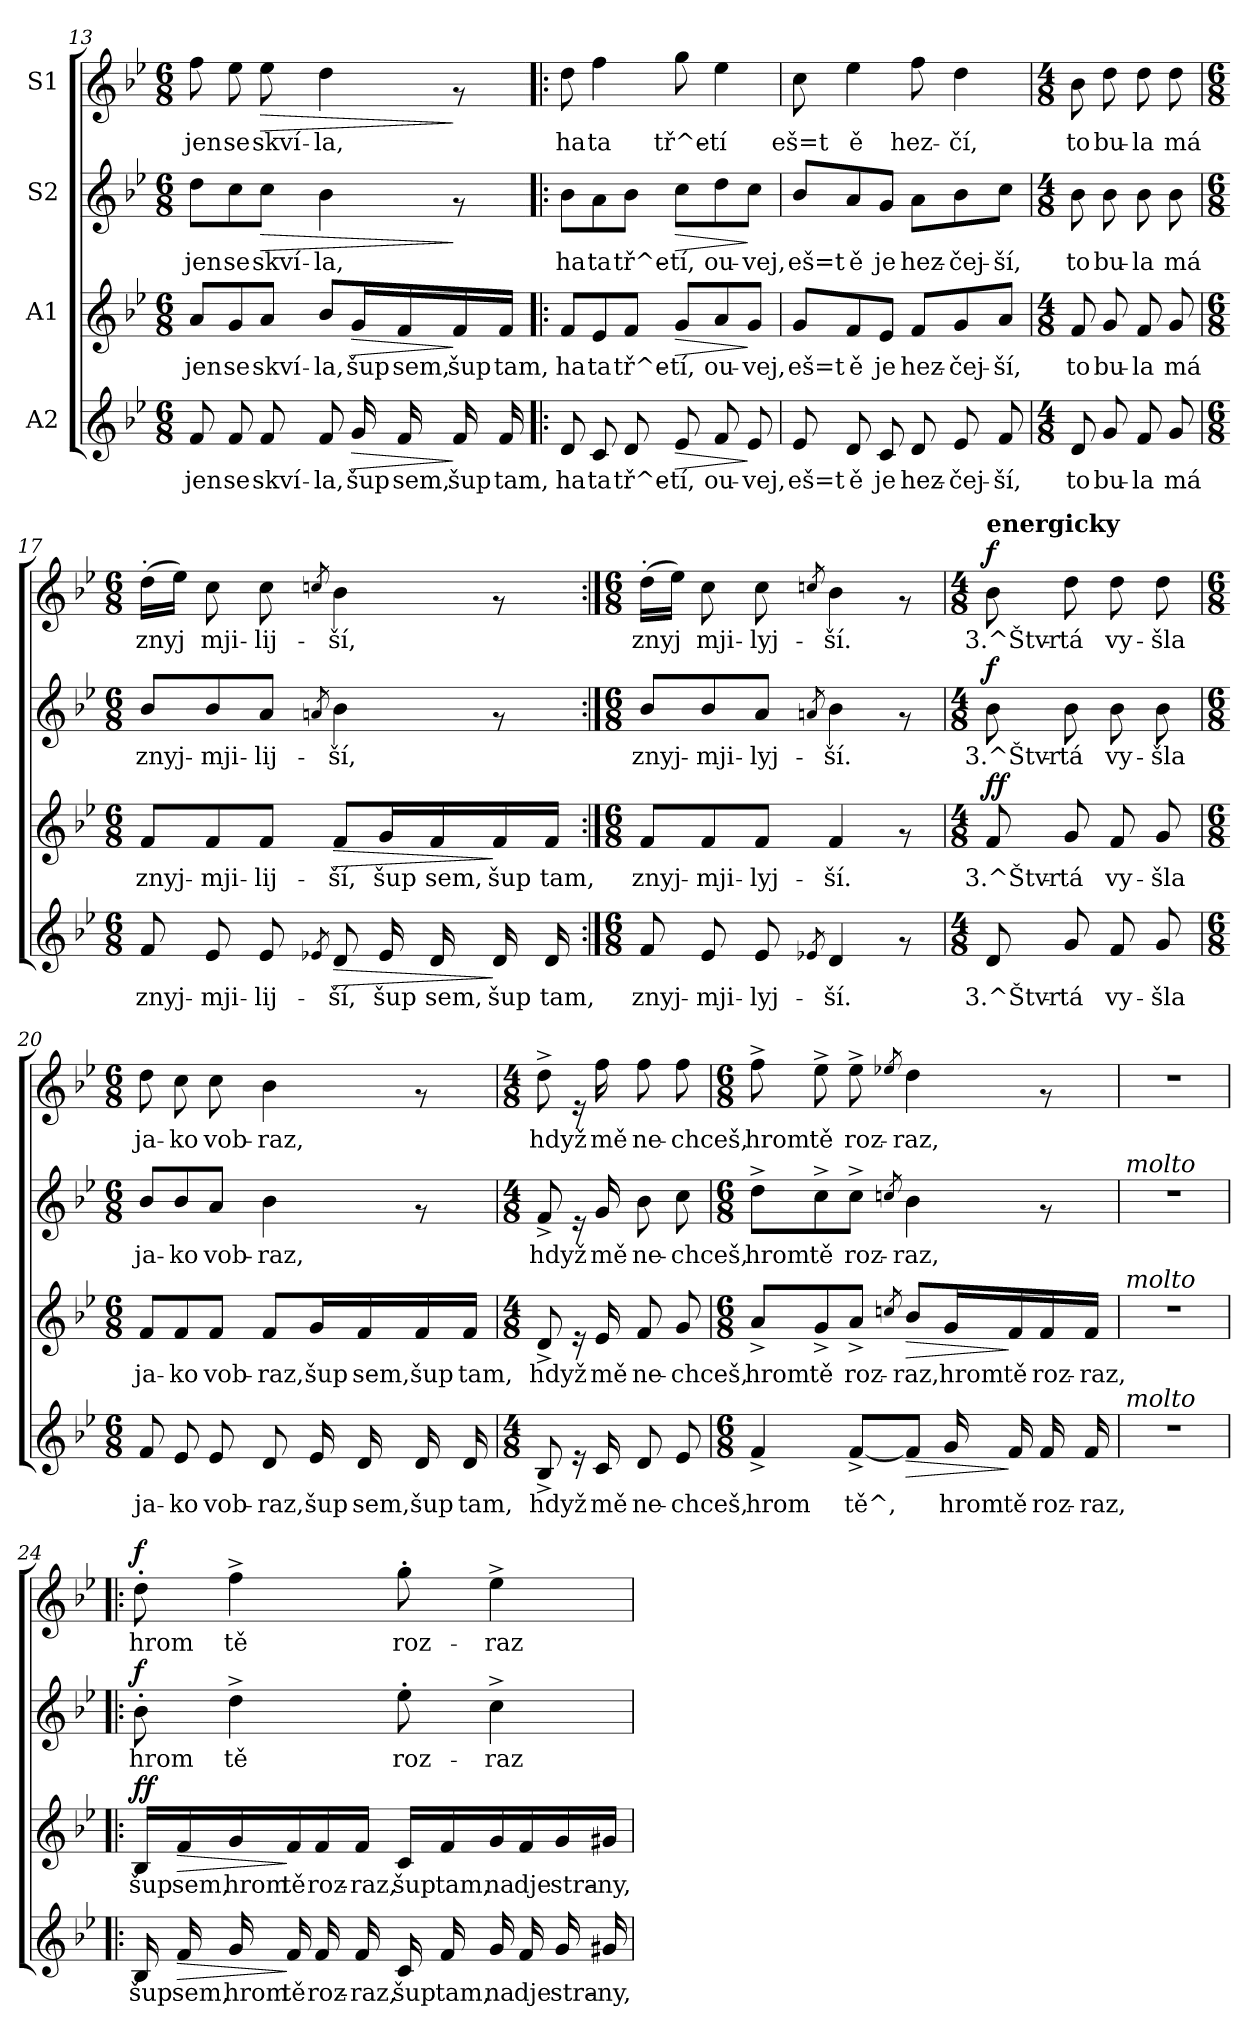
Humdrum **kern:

**kern	**text	**dynam	**kern	**text	**dynam	**kern	**text	**dynam	**kern	**text	**dynam
*part4	*part4	*part4	*part3	*part3	*part3	*part2	*part2	*part2	*part1	*part1	*part1
*staff4	*staff4	*staff4	*staff3	*staff3	*staff3	*staff2	*staff2	*staff2	*staff1	*staff1	*staff1
*I"A2	*	*	*I"A1	*	*	*I"S2	*	*	*I"S1	*	*
!!LO:PB:g=z
*clefG2	*	*	*clefG2	*	*	*clefG2	*	*	*clefG2	*	*
*k[b-e-]	*	*	*k[b-e-]	*	*	*k[b-e-]	*	*	*k[b-e-]	*	*
*B-:	*	*	*B-:	*	*	*B-:	*	*	*B-:	*	*
*M6/8	*	*	*M6/8	*	*	*M6/8	*	*	*M6/8	*	*
=13	=13	=13	=13	=13	=13	=13	=13	=13	=13	=13	=13
!	!LO:LY:b:rj	!	!	!LO:LY:b:rj	!	!	!LO:LY:b:rj	!	!	!LO:LY:b:rj	!
8f/	jen	.	8a/L	jen	.	8dd\L	jen	.	8ff\	jen	.
!	!LO:LY:b:rj	!	!	!LO:LY:b:rj	!	!	!LO:LY:b:rj	!	!	!LO:LY:b:rj	!
8f/	se	.	8g/	se	.	8cc\	se	.	8ee-\	se	.
!	!LO:LY:b:rj	!	!	!LO:LY:b:rj	!	!	!LO:LY:b:rj	!LO:HP:b	!	!LO:LY:b:rj	!LO:HP:b
8f/	skví-	.	8a/J	skví-	.	8cc\J	skví-	>	8ee-\	skví-	>
!	!LO:LY:b:rj	!	!	!LO:LY:b:rj	!	!	!LO:LY:b:rj	!	!	!LO:LY:b:rj	!
8f/	-la,	.	8b-/L	-la,	.	4b-\	-la,	.	4dd\	-la,	.
!	!LO:LY:b:rj	!LO:HP:b	!	!LO:LY:b:rj	!LO:HP:b	!	!	!	!	!	!
16g/	šup	>	16g/L	šup	>	.	.	.	.	.	.
!	!LO:LY:b:rj	!	!	!LO:LY:b:rj	!	!	!	!	!	!	!
16f/	sem,	.	16f/	sem,	.	.	.	.	.	.	.
!	!LO:LY:b:rj	!	!	!LO:LY:b:rj	!	!	!	!	!	!	!
16f/	šup	]	16f/	šup	]	8rf	.	]	8rf	.	]
!	!LO:LY:b:rj	!	!	!LO:LY:b:rj	!	!	!	!	!	!	!
16f/	tam,	.	16f/JJ	tam,	.	.	.	.	.	.	.
=14!|:	=14!|:	=14!|:	=14!|:	=14!|:	=14!|:	=14!|:	=14!|:	=14!|:	=14!|:	=14!|:	=14!|:
!	!LO:LY:b:rj	!	!	!LO:LY:b:rj	!	!	!LO:LY:b:rj	!	!	!LO:LY:b:rj	!
8d/	ha	.	8f/L	ha	.	8b-\L	ha	.	8dd\	ha	.
!	!LO:LY:b:rj	!	!	!LO:LY:b:rj	!	!	!LO:LY:b:rj	!	!	!LO:LY:b:rj	!
8c/	ta	.	8e-/	ta	.	8a\	ta	.	4ff\	ta	.
!	!LO:LY:b:rj	!	!	!LO:LY:b:rj	!	!	!LO:LY:b:rj	!	!	!	!
8d/	tř^e-	.	8f/J	tř^e-	.	8b-\J	tř^e-	.	.	.	.
!	!LO:LY:b:rj	!LO:HP:b	!	!LO:LY:b:rj	!LO:HP:b	!	!LO:LY:b:rj	!LO:HP:b	!	!LO:LY:b:rj	!
8e-/	-tí,	>	8g/L	-tí,	>	8cc\L	-tí,	>	8gg\	tř^e-	.
!	!LO:LY:b:rj	!	!	!LO:LY:b:rj	!	!	!LO:LY:b:rj	!	!	!LO:LY:b:rj	!
8f/	ou-	.	8a/	ou-	.	8dd\	ou-	.	4ee-\	-tí	.
!	!LO:LY:b:rj	!	!	!LO:LY:b:rj	!	!	!LO:LY:b:rj	!	!	!	!
8e-/	-vej,	]	8g/J	-vej,	]	8cc\J	-vej,	]	.	.	.
=15	=15	=15	=15	=15	=15	=15	=15	=15	=15	=15	=15
!	!LO:LY:b:rj	!	!	!LO:LY:b:rj	!	!	!LO:LY:b:rj	!	!	!LO:LY:b:rj	!
8e-/	eš=t	.	8g/L	eš=t	.	8b-/L	eš=t	.	8cc\	eš=t	.
!	!LO:LY:b:rj	!	!	!LO:LY:b:rj	!	!	!LO:LY:b:rj	!	!	!LO:LY:b:rj	!
8d/	ě	.	8f/	ě	.	8a/	ě	.	4ee-\	ě	.
!	!LO:LY:b:rj	!	!	!LO:LY:b:rj	!	!	!LO:LY:b:rj	!	!	!	!
8c/	je	.	8e-/J	je	.	8g/J	je	.	.	.	.
!	!LO:LY:b:rj	!	!	!LO:LY:b:rj	!	!	!LO:LY:b:rj	!	!	!LO:LY:b:rj	!
8d/	hez-	.	8f/L	hez-	.	8a\L	hez-	.	8ff\	hez-	.
!	!LO:LY:b:rj	!	!	!LO:LY:b:rj	!	!	!LO:LY:b:rj	!	!	!LO:LY:b:rj	!
8e-/	-čej-	.	8g/	-čej-	.	8b-\	-čej-	.	4dd\	-čí,	.
!	!LO:LY:b:rj	!	!	!LO:LY:b:rj	!	!	!LO:LY:b:rj	!	!	!	!
8f/	-ší,	.	8a/J	-ší,	.	8cc\J	-ší,	.	.	.	.
=16	=16	=16	=16	=16	=16	=16	=16	=16	=16	=16	=16
*M4/8	*	*	*M4/8	*	*	*M4/8	*	*	*M4/8	*	*
!	!LO:LY:b:rj	!	!	!LO:LY:b:rj	!	!	!LO:LY:b:rj	!	!	!LO:LY:b:rj	!
8d/	to	.	8f/	to	.	8b-\	to	.	8b-\	to	.
!	!LO:LY:b:rj	!	!	!LO:LY:b:rj	!	!	!LO:LY:b:rj	!	!	!LO:LY:b:rj	!
8g/	bu-	.	8g/	bu-	.	8b-\	bu-	.	8dd\	bu-	.
!	!LO:LY:b:rj	!	!	!LO:LY:b:rj	!	!	!LO:LY:b:rj	!	!	!LO:LY:b:rj	!
8f/	-la	.	8f/	-la	.	8b-\	-la	.	8dd\	-la	.
!	!LO:LY:b:rj	!	!	!LO:LY:b:rj	!	!	!LO:LY:b:rj	!	!	!LO:LY:b:rj	!
8g/	má	.	8g/	má	.	8b-\	má	.	8dd\	má	.
!!LO:LB:g=z
=17	=17	=17	=17	=17	=17	=17	=17	=17	=17	=17	=17
*M6/8	*	*	*M6/8	*	*	*M6/8	*	*	*M6/8	*	*
!	!	!	!	!	!	!	!	!	!LO:TX:a:t=.	!	!
!	!LO:LY:b:rj	!	!	!LO:LY:b:rj	!	!	!LO:LY:b:rj	!	!	!LO:LY:b:rj	!
8f/	znyj-	.	8f/L	znyj-	.	8b-/L	znyj-	.	(>16dd\L	znyj-	.
!	!	!	!	!	!	!	!	!	!	!LO:LY:b:rj	!
.	.	.	.	.	.	.	.	.	16ee-\J)	--	.
!	!LO:LY:b:rj	!	!	!LO:LY:b:rj	!	!	!LO:LY:b:rj	!	!	!LO:LY:b:rj	!
8e-/	-mji-	.	8f/	-mji-	.	8b-/	-mji-	.	8cc\	-mji-	.
!	!LO:LY:b:rj	!	!	!LO:LY:b:rj	!	!	!LO:LY:b:rj	!	!	!LO:LY:b:rj	!
8e-/	-lij-	.	8f/J	-lij-	.	8a/J	-lij-	.	8cc\	-lij-	.
8qe-X/	.	.	.	.	.	8qan/	.	.	8qccn/	.	.
!	!LO:LY:b:rj	!LO:HP:b	!	!LO:LY:b:rj	!LO:HP:b	!	!LO:LY:b:rj	!	!	!LO:LY:b:rj	!
8d/	-ší,	>	8f/L	-ší,	>	4b-\	-ší,	.	4b-\	-ší,	.
!	!LO:LY:b:rj	!	!	!LO:LY:b:rj	!	!	!	!	!	!	!
16e-/	šup	.	16g/L	šup	.	.	.	.	.	.	.
!	!LO:LY:b:rj	!	!	!LO:LY:b:rj	!	!	!	!	!	!	!
16d/	sem,	.	16f/	sem,	.	.	.	.	.	.	.
!	!LO:LY:b:rj	!	!	!LO:LY:b:rj	!	!	!	!	!	!	!
16d/	šup	]	16f/	šup	]	8rf	.	.	8rf	.	.
!	!LO:LY:b:rj	!	!	!LO:LY:b:rj	!	!	!	!	!	!	!
16d/	tam,	.	16f/JJ	tam,	.	.	.	.	.	.	.
=18:|!	=18:|!	=18:|!	=18:|!	=18:|!	=18:|!	=18:|!	=18:|!	=18:|!	=18:|!	=18:|!	=18:|!
*M6/8	*	*	*M6/8	*	*	*M6/8	*	*	*M6/8	*	*
!	!	!	!	!	!	!	!	!	!LO:TX:a:t=.	!	!
!	!LO:LY:b:rj	!	!	!LO:LY:b:rj	!	!	!LO:LY:b:rj	!	!	!LO:LY:b:rj	!
8f/	znyj-	.	8f/L	znyj-	.	8b-/L	znyj-	.	(>16dd\L	znyj-	.
!	!	!	!	!	!	!	!	!	!	!LO:LY:b:rj	!
.	.	.	.	.	.	.	.	.	16ee-\J)	--	.
!	!LO:LY:b:rj	!	!	!LO:LY:b:rj	!	!	!LO:LY:b:rj	!	!	!LO:LY:b:rj	!
8e-/	-mji-	.	8f/	-mji-	.	8b-/	-mji-	.	8cc\	-mji-	.
!	!LO:LY:b:rj	!	!	!LO:LY:b:rj	!	!	!LO:LY:b:rj	!	!	!LO:LY:b:rj	!
8e-/	-lyj-	.	8f/J	-lyj-	.	8a/J	-lyj-	.	8cc\	-lyj-	.
8qe-X/	.	.	.	.	.	8qan/	.	.	8qccn/	.	.
!	!LO:LY:b:rj	!	!	!LO:LY:b:rj	!	!	!LO:LY:b:rj	!	!	!LO:LY:b:rj	!
4d/	-ší.	.	4f/	-ší.	.	4b-\	-ší.	.	4b-\	-ší.	.
8rf	.	.	8rf	.	.	8rf	.	.	8rf	.	.
=19	=19	=19	=19	=19	=19	=19	=19	=19	=19	=19	=19
*M4/8	*	*	*M4/8	*	*	*M4/8	*	*	*M4/8	*	*
!	!	!	!	!	!	!	!	!	!LO:TX:a:B:t=energicky	!	!
!	!LO:LY:b:rj	!	!	!LO:LY:b:rj	!LO:DY:a	!	!LO:LY:b:rj	!	!	!LO:LY:b:rj	!
!	!	!	!	!	!LO:DY:n=1:b	!	!	!LO:DY:a	!	!	!LO:DY:a
8d/	3.^Štvr-	.	8f/	3.^Štvr-	f f	8b-\	3.^Štvr-	f	8b-\	3.^Štvr-	f
!	!LO:LY:b:rj	!	!	!LO:LY:b:rj	!	!	!LO:LY:b:rj	!	!	!LO:LY:b:rj	!
8g/	-tá	.	8g/	-tá	.	8b-\	-tá	.	8dd\	-tá	.
!	!LO:LY:b:rj	!	!	!LO:LY:b:rj	!	!	!LO:LY:b:rj	!	!	!LO:LY:b:rj	!
8f/	vy-	.	8f/	vy-	.	8b-\	vy-	.	8dd\	vy-	.
!	!LO:LY:b:rj	!	!	!LO:LY:b:rj	!	!	!LO:LY:b:rj	!	!	!LO:LY:b:rj	!
8g/	-šla	.	8g/	-šla	.	8b-\	-šla	.	8dd\	-šla	.
!!LO:PB:g=z
=20	=20	=20	=20	=20	=20	=20	=20	=20	=20	=20	=20
*M6/8	*	*	*M6/8	*	*	*M6/8	*	*	*M6/8	*	*
!	!LO:LY:b:rj	!	!	!LO:LY:b:rj	!	!	!LO:LY:b:rj	!	!	!LO:LY:b:rj	!
8f/	ja-	.	8f/L	ja-	.	8b-/L	ja-	.	8dd\	ja-	.
!	!LO:LY:b:rj	!	!	!LO:LY:b:rj	!	!	!LO:LY:b:rj	!	!	!LO:LY:b:rj	!
8e-/	-ko	.	8f/	-ko	.	8b-/	-ko	.	8cc\	-ko	.
!	!LO:LY:b:rj	!	!	!LO:LY:b:rj	!	!	!LO:LY:b:rj	!	!	!LO:LY:b:rj	!
8e-/	vob-	.	8f/J	vob-	.	8a/J	vob-	.	8cc\	vob-	.
!	!LO:LY:b:rj	!	!	!LO:LY:b:rj	!	!	!LO:LY:b:rj	!	!	!LO:LY:b:rj	!
8d/	-raz,	.	8f/L	-raz,	.	4b-\	-raz,	.	4b-\	-raz,	.
!	!LO:LY:b:rj	!	!	!LO:LY:b:rj	!	!	!	!	!	!	!
16e-/	šup	.	16g/L	šup	.	.	.	.	.	.	.
!	!LO:LY:b:rj	!	!	!LO:LY:b:rj	!	!	!	!	!	!	!
16d/	sem,	.	16f/	sem,	.	.	.	.	.	.	.
!	!LO:LY:b:rj	!	!	!LO:LY:b:rj	!	!	!	!	!	!	!
16d/	šup	.	16f/	šup	.	8rf	.	.	8rf	.	.
!	!LO:LY:b:rj	!	!	!LO:LY:b:rj	!	!	!	!	!	!	!
16d/	tam,	.	16f/JJ	tam,	.	.	.	.	.	.	.
=21	=21	=21	=21	=21	=21	=21	=21	=21	=21	=21	=21
*M4/8	*	*	*M4/8	*	*	*M4/8	*	*	*M4/8	*	*
!	!LO:LY:b:rj	!	!	!LO:LY:b:rj	!	!	!LO:LY:b:rj	!	!	!LO:LY:b:rj	!
8B-^>/	hdyž	.	8d^>/	hdyž	.	8f^>/	hdyž	.	8dd^>\	hdyž	.
16re	.	.	16re	.	.	16re	.	.	16re	.	.
!	!LO:LY:b:rj	!	!	!LO:LY:b:rj	!	!	!LO:LY:b:rj	!	!	!LO:LY:b:rj	!
16c/	mě	.	16e-/	mě	.	16g/	mě	.	16ff\	mě	.
!	!LO:LY:b:rj	!	!	!LO:LY:b:rj	!	!	!LO:LY:b:rj	!	!	!LO:LY:b:rj	!
8d/	ne-	.	8f/	ne-	.	8b-\	ne-	.	8ff\	ne-	.
!	!LO:LY:b:rj	!	!	!LO:LY:b:rj	!	!	!LO:LY:b:rj	!	!	!LO:LY:b:rj	!
8e-/	-chceš,	.	8g/	-chceš,	.	8cc\	-chceš,	.	8ff\	-chceš,	.
=22	=22	=22	=22	=22	=22	=22	=22	=22	=22	=22	=22
*M6/8	*	*	*M6/8	*	*	*M6/8	*	*	*M6/8	*	*
!	!LO:LY:b:rj	!	!	!LO:LY:b:rj	!	!	!LO:LY:b:rj	!	!	!LO:LY:b:rj	!
4f^>/	hrom	.	8a^>/L	hrom	.	8dd^>\L	hrom	.	8ff^>\	hrom	.
!	!	!	!	!LO:LY:b:rj	!	!	!LO:LY:b:rj	!	!	!LO:LY:b:rj	!
.	.	.	8g^>/	tě	.	8cc^>\	tě	.	8ee-^>\	tě	.
!	!LO:LY:b:rj	!	!	!LO:LY:b:rj	!	!	!LO:LY:b:rj	!	!	!LO:LY:b:rj	!
[<8f^>/L	tě^,	.	8a^>/J	roz-	.	8cc^>\J	roz-	.	8ee-^>\	roz-	.
.	.	.	8qccn/	.	.	8qccn/	.	.	8qee-X/	.	.
!	!LO:LY:b:rj	!LO:HP:b	!	!LO:LY:b:rj	!LO:HP:b	!	!LO:LY:b:rj	!	!	!LO:LY:b:rj	!
8f/J]	.	>	8b-/L	-raz,	>	4b-\	-raz,	.	4dd\	-raz,	.
!	!LO:LY:b:rj	!	!	!LO:LY:b:rj	!	!	!	!	!	!	!
16g/	hrom	.	16g/L	hrom	.	.	.	.	.	.	.
!	!LO:LY:b:rj	!	!	!LO:LY:b:rj	!	!	!	!	!	!	!
16f/	tě	]	16f/	tě	]	.	.	.	.	.	.
!	!LO:LY:b:rj	!	!	!LO:LY:b:rj	!	!	!	!	!	!	!
16f/	roz-	.	16f/	roz-	.	8rf	.	.	8rf	.	.
!	!LO:LY:b:rj	!	!	!LO:LY:b:rj	!	!	!	!	!	!	!
16f/	-raz,	.	16f/JJ	-raz,	.	.	.	.	.	.	.
!!LO:PB:g=z
=23	=23	=23	=23	=23	=23	=23	=23	=23	=23	=23	=23
!	!	!	!	!	!	!LO:TX:a:i:t=molto	!	!	!	!	!
!	!	!	!LO:TX:a:i:t=molto	!	!	!	!	!	!	!	!
!LO:TX:a:i:t=molto	!	!	!	!	!	!	!	!	!	!	!
2.r	.	.	2.r	.	.	2.r	.	.	2.r	.	.
=24!|:	=24!|:	=24!|:	=24!|:	=24!|:	=24!|:	=24!|:	=24!|:	=24!|:	=24!|:	=24!|:	=24!|:
!	!LO:LY:b:rj	!	!	!LO:LY:b:rj	!LO:DY:a	!	!LO:LY:b:rj	!	!	!LO:LY:b:rj	!
!	!	!	!	!	!LO:DY:n=1:b	!	!	!LO:DY:a	!	!	!LO:DY:a
16B-/	šup	.	16B-/LL	šup	f f	8b-'>\	hrom	f	8dd'>\	hrom	f
!	!LO:LY:b:rj	!LO:HP:b	!	!LO:LY:b:rj	!LO:HP:b	!	!	!	!	!	!
16f/	sem,	>	16f/	sem,	>	.	.	.	.	.	.
!	!LO:LY:b:rj	!	!	!LO:LY:b:rj	!	!	!LO:LY:b:rj	!	!	!LO:LY:b:rj	!
16g/	hrom	.	16g/	hrom	.	4dd^>\	tě	.	4ff^>\	tě	.
!	!LO:LY:b:rj	!	!	!LO:LY:b:rj	!	!	!	!	!	!	!
16f/	tě	]	16f/	tě	]	.	.	.	.	.	.
!	!LO:LY:b:rj	!	!	!LO:LY:b:rj	!	!	!	!	!	!	!
16f/	roz-	.	16f/	roz-	.	.	.	.	.	.	.
!	!LO:LY:b:rj	!	!	!LO:LY:b:rj	!	!	!	!	!	!	!
16f/	-raz,	.	16f/JJ	-raz,	.	.	.	.	.	.	.
!	!LO:LY:b:rj	!	!	!LO:LY:b:rj	!	!	!LO:LY:b:rj	!	!	!LO:LY:b:rj	!
16c/	šup	.	16c/LL	šup	.	8ee-'>\	roz-	.	8gg'>\	roz-	.
!	!LO:LY:b:rj	!	!	!LO:LY:b:rj	!	!	!	!	!	!	!
16f/	tam,	.	16f/	tam,	.	.	.	.	.	.	.
!	!LO:LY:b:rj	!	!	!LO:LY:b:rj	!	!	!LO:LY:b:rj	!	!	!LO:LY:b:rj	!
16g/	na	.	16g/	na	.	4cc^>\	-raz	.	4ee-^>\	-raz	.
!	!LO:LY:b:rj	!	!	!LO:LY:b:rj	!	!	!	!	!	!	!
16f/	dje	.	16f/	dje	.	.	.	.	.	.	.
!	!LO:LY:b:rj	!	!	!LO:LY:b:rj	!	!	!	!	!	!	!
16g/	stra-	.	16g/	stra-	.	.	.	.	.	.	.
!	!LO:LY:b:rj	!	!	!LO:LY:b:rj	!	!	!	!	!	!	!
16g#X/	-ny,	.	16g#X/JJ	-ny,	.	.	.	.	.	.	.
=	=	=	=	=	=	=	=	=	=	=	=
*-	*-	*-	*-	*-	*-	*-	*-	*-	*-	*-	*-
